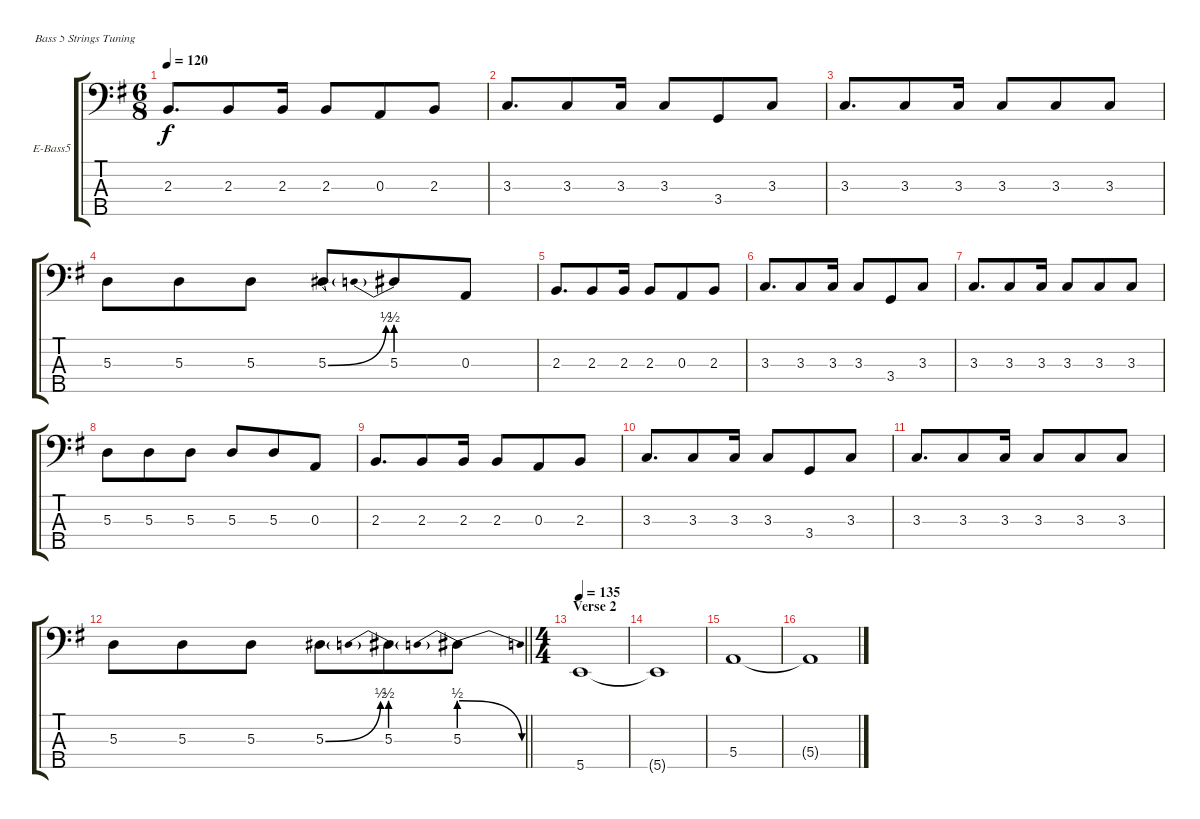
\bracketExtendMode groupsimilarinstruments
\firstSystemTrackNameOrientation horizontal
\otherSystemsTrackNameOrientation horizontal
\track ("baz (Andrey Stefnuk)" "E-Bass5") {instrument electricbassfinger}
\staff {score tabs}
\tuning (G2 D2 A1 E1 B0)
\ts (6 8)
\tempo 120
\clef f4
\ks eminor
2.3.8{d dy f} 2.3.8 2.3.16 2.3.8 0.3.8 2.3.8 |
3.3.8{d} 3.3.8 3.3.16 3.3.8 3.4.8 3.3.8 |
3.3.8{d} 3.3.8 3.3.16 3.3.8 3.3.8 3.3.8 |
5.3.8 5.3.8 5.3.8 5.3{be (bend 0 0 60 2)}.8 5.3{be (prebend 0 2 60 2)}.8 0.3.8 |
2.3.8{d} 2.3.8 2.3.16 2.3.8 0.3.8 2.3.8 |
3.3.8{d} 3.3.8 3.3.16 3.3.8 3.4.8 3.3.8 |
3.3.8{d} 3.3.8 3.3.16 3.3.8 3.3.8 3.3.8 |
5.3.8 5.3.8 5.3.8 5.3.8 5.3.8 0.3.8 |
2.3.8{d} 2.3.8 2.3.16 2.3.8 0.3.8 2.3.8 |
3.3.8{d} 3.3.8 3.3.16 3.3.8 3.4.8 3.3.8 |
3.3.8{d} 3.3.8 3.3.16 3.3.8 3.3.8 3.3.8 |
\barLineRight lightlight
5.3.8 5.3.8 5.3.8 5.3{be (bend 0 0 60 2)}.8 5.3{be (prebend 0 2 60 2)}.8 5.3{be (prebendrelease 0 2 60 0)}.8 |
\ts (4 4)
\beaming (8 2 2 2 2)
\section ("" "Verse 2")
\tempo 135
5.5.1 |
5.5{t}.1 |
5.4.1 |
5.4{t}.1
